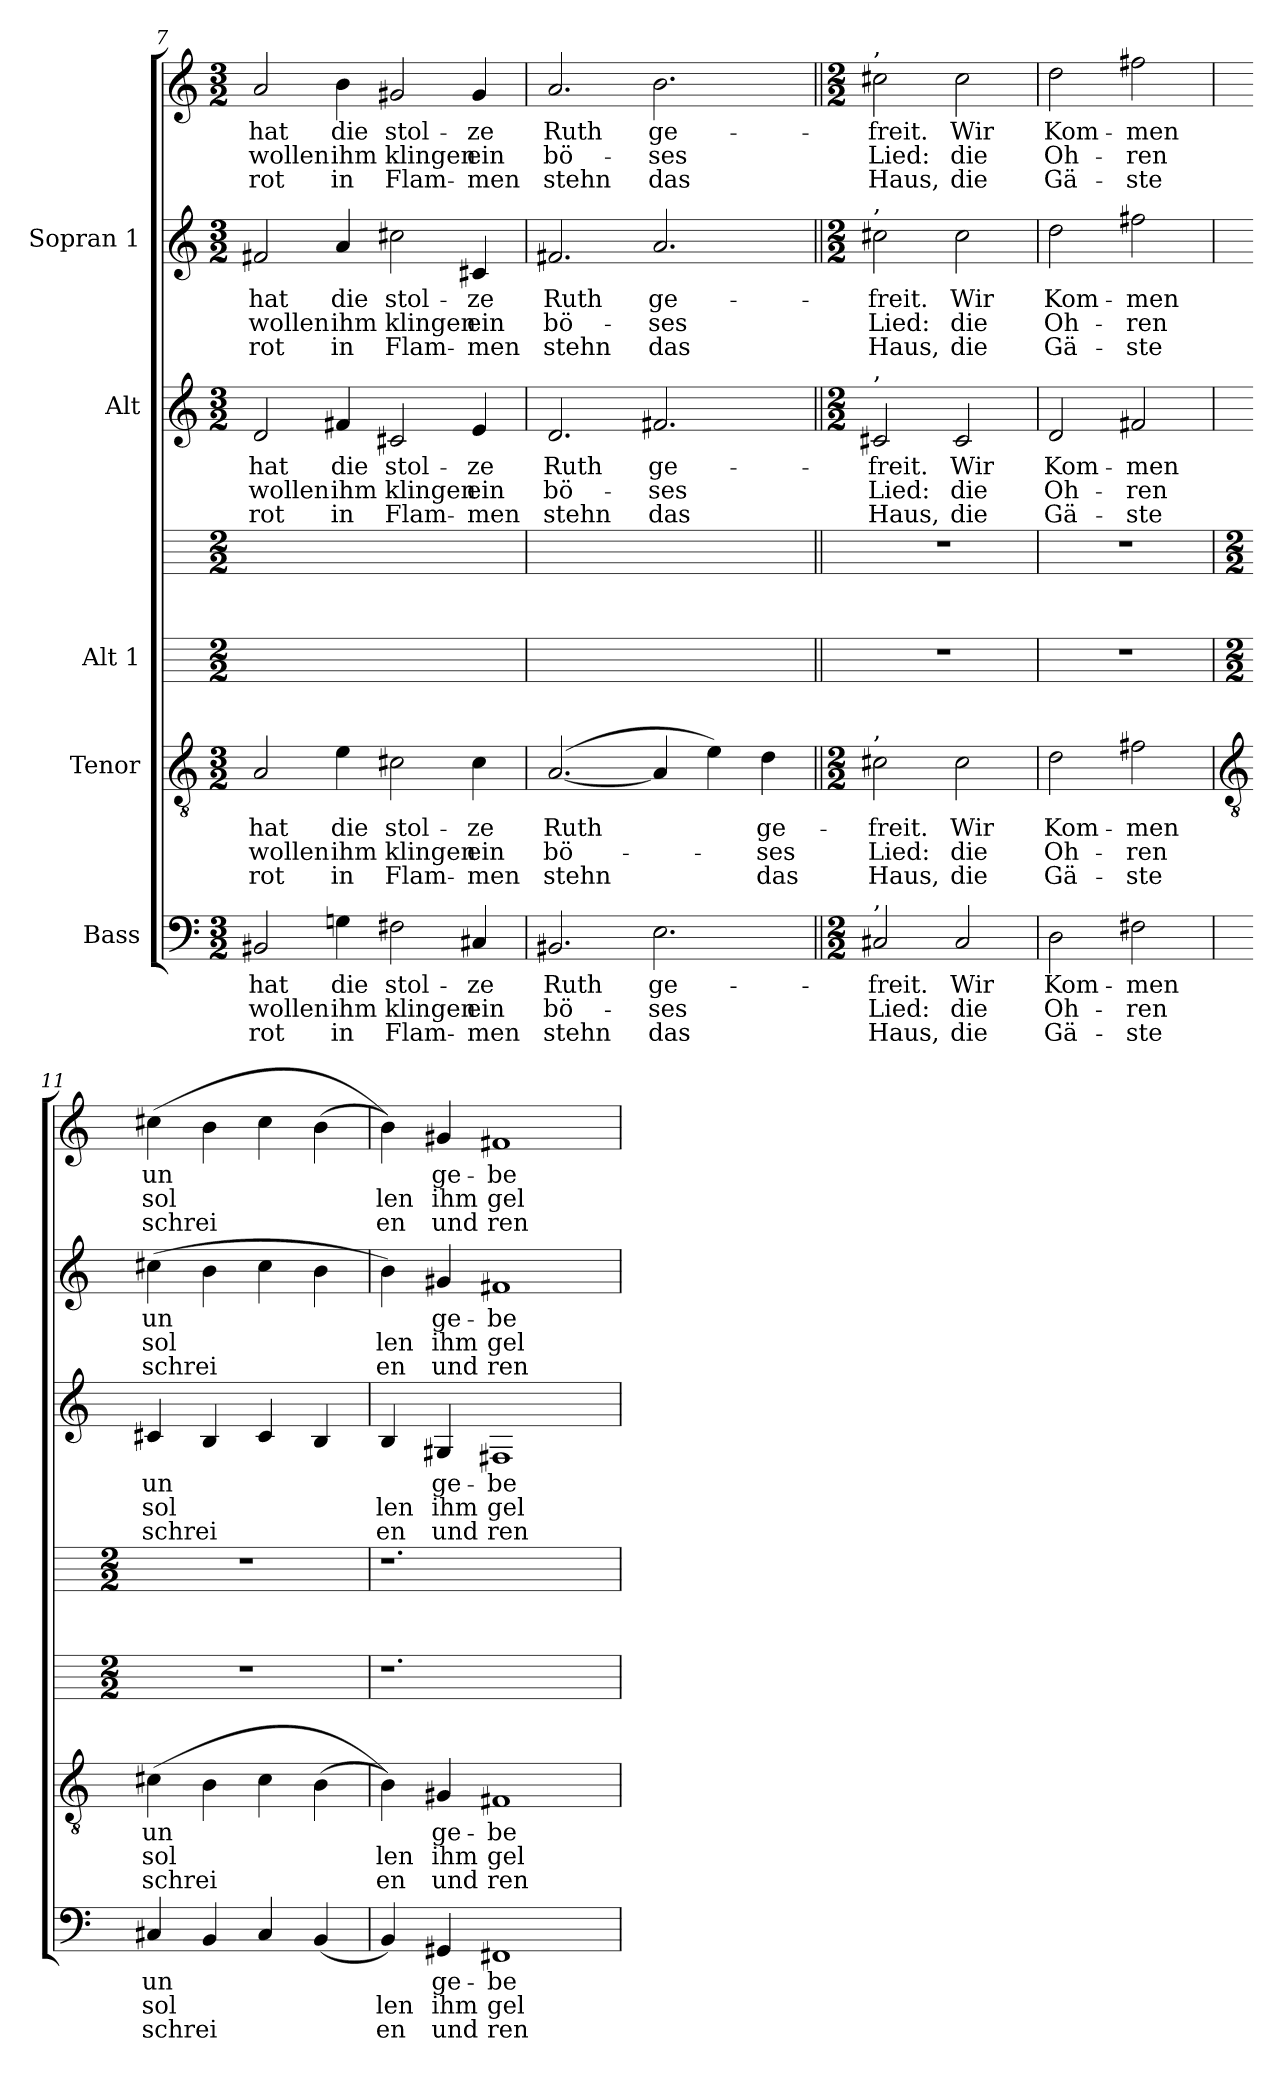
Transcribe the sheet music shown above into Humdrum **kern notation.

**kern	**text	**text	**text	**kern	**text	**text	**text	**kern	**kern	**kern	**text	**text	**text	**kern	**text	**text	**text	**kern	**text	**text	**text
*part5	*part5	*part5	*part5	*part4	*part4	*part4	*part4	*part3	*part3	*part2	*part2	*part2	*part2	*part1	*part1	*part1	*part1	*part1	*part1	*part1	*part1
*staff7	*staff7	*staff7	*staff7	*staff6	*staff6	*staff6	*staff6	*staff5	*staff4	*staff3	*staff3	*staff3	*staff3	*staff2	*staff2	*staff2	*staff2	*staff1	*staff1	*staff1	*staff1
*I"Bass	*	*	*	*I"Tenor	*	*	*	*I"Alt 1	*	*I"Alt	*	*	*	*I"Sopran 1	*	*	*	*	*	*	*
*clefF4	*	*	*	*clefGv2	*	*	*	*	*	*clefG2	*	*	*	*clefG2	*	*	*	*clefG2	*	*	*
*k[]	*	*	*	*k[]	*	*	*	*	*	*k[]	*	*	*	*k[]	*	*	*	*k[]	*	*	*
*C:	*	*	*	*C:	*	*	*	*	*	*C:	*	*	*	*C:	*	*	*	*C:	*	*	*
*M3/2	*	*	*	*M3/2	*	*	*	*M2/2	*M2/2	*M3/2	*	*	*	*M3/2	*	*	*	*M3/2	*	*	*
=7	=7	=7	=7	=7	=7	=7	=7	=7	=7	=7	=7	=7	=7	=7	=7	=7	=7	=7	=7	=7	=7
!	!LO:LY:b	!LO:LY:b	!LO:LY:b	!	!LO:LY:b	!LO:LY:b	!LO:LY:b	!	!	!	!LO:LY:b	!LO:LY:b	!LO:LY:b	!	!LO:LY:b	!LO:LY:b	!LO:LY:b	!	!LO:LY:b	!LO:LY:b	!LO:LY:b
2BB#X	hat	wollen	rot	2A	hat	wollen	rot	1.r	1.r	2d	hat	wollen	rot	2f#X	hat	wollen	rot	2a	hat	wollen	rot
!	!LO:LY:b	!LO:LY:b	!LO:LY:b	!	!LO:LY:b	!LO:LY:b	!LO:LY:b	!	!	!	!LO:LY:b	!LO:LY:b	!LO:LY:b	!	!LO:LY:b	!LO:LY:b	!LO:LY:b	!	!LO:LY:b	!LO:LY:b	!LO:LY:b
4Gn	die	ihm	in	4e	die	ihm	in	.	.	4f#X	die	ihm	in	4a	die	ihm	in	4b	die	ihm	in
!	!LO:LY:b	!LO:LY:b	!LO:LY:b	!	!LO:LY:b	!LO:LY:b	!LO:LY:b	!	!	!	!LO:LY:b	!LO:LY:b	!LO:LY:b	!	!LO:LY:b	!LO:LY:b	!LO:LY:b	!	!LO:LY:b	!LO:LY:b	!LO:LY:b
2F#X	stol-	-klingen	Flam-	2c#X	stol-	-klingen	Flam-	.	.	2c#X	stol-	-klingen	Flam-	2cc#X	stol-	-klingen	Flam-	2g#X	stol-	-klingen	Flam-
!	!LO:LY:b	!LO:LY:b	!LO:LY:b	!	!LO:LY:b	!LO:LY:b	!LO:LY:b	!	!	!	!LO:LY:b	!LO:LY:b	!LO:LY:b	!	!LO:LY:b	!LO:LY:b	!LO:LY:b	!	!LO:LY:b	!LO:LY:b	!LO:LY:b
4C#X	-ze	ein	men	4c#	-ze	ein	men	.	.	4e	-ze	ein	men	4c#X	-ze	ein	men	4g#	-ze	ein	men
=8	=8	=8	=8	=8	=8	=8	=8	=8	=8	=8	=8	=8	=8	=8	=8	=8	=8	=8	=8	=8	=8
!	!LO:LY:b	!LO:LY:b	!LO:LY:b	!	!LO:LY:b	!LO:LY:b	!LO:LY:b	!	!	!	!LO:LY:b	!LO:LY:b	!LO:LY:b	!	!LO:LY:b	!LO:LY:b	!LO:LY:b	!	!LO:LY:b	!LO:LY:b	!LO:LY:b
2.BB#X	Ruth	bö-	-stehn	(>[2.A	Ruth	bö-	-stehn	1.r	1.r	2.d	Ruth	bö-	-stehn	2.f#X	Ruth	bö-	-stehn	2.a	Ruth	bö-	-stehn
!	!LO:LY:b	!LO:LY:b	!LO:LY:b	!	!	!	!	!	!	!	!LO:LY:b	!LO:LY:b	!LO:LY:b	!	!LO:LY:b	!LO:LY:b	!LO:LY:b	!	!LO:LY:b	!LO:LY:b	!LO:LY:b
2.E	ge-	-ses	das	4A]	.	.	.	.	.	2.f#X	ge-	-ses	das	2.a	ge-	-ses	das	2.b	ge-	-ses	das
.	.	.	.	4e)	.	.	.	.	.	.	.	.	.	.	.	.	.	.	.	.	.
!	!	!	!	!	!LO:LY:b	!LO:LY:b	!LO:LY:b	!	!	!	!	!	!	!	!	!	!	!	!	!	!
.	.	.	.	4d	ge-	-ses	das	.	.	.	.	.	.	.	.	.	.	.	.	.	.
=9||	=9||	=9||	=9||	=9||	=9||	=9||	=9||	=9||	=9||	=9||	=9||	=9||	=9||	=9||	=9||	=9||	=9||	=9||	=9||	=9||	=9||
*M2/2	*	*	*	*M2/2	*	*	*	*	*	*M2/2	*	*	*	*M2/2	*	*	*	*M2/2	*	*	*
!	!	!	!	!	!	!	!	!	!	!	!	!	!	!	!	!	!	!LO:TX:a:t=,	!	!	!
!	!	!	!	!	!	!	!	!	!	!	!	!	!	!LO:TX:a:t=,	!	!	!	!	!	!	!
!	!	!	!	!	!	!	!	!	!	!LO:TX:a:t=,	!	!	!	!	!	!	!	!	!	!	!
!	!	!	!	!LO:TX:a:t=,	!	!	!	!	!	!	!	!	!	!	!	!	!	!	!	!	!
!LO:TX:a:t=,	!	!	!	!	!	!	!	!	!	!	!	!	!	!	!	!	!	!	!	!	!
!	!LO:LY:b	!LO:LY:b	!LO:LY:b	!	!LO:LY:b	!LO:LY:b	!LO:LY:b	!	!	!	!LO:LY:b	!LO:LY:b	!LO:LY:b	!	!LO:LY:b	!LO:LY:b	!LO:LY:b	!	!LO:LY:b	!LO:LY:b	!LO:LY:b
2C#X	freit.	Lied:	Haus,	2c#X	freit.	Lied:	Haus,	1r	1r	2c#X	freit.	Lied:	Haus,	2cc#X	freit.	Lied:	Haus,	2cc#X	freit.	Lied:	Haus,
!	!LO:LY:b	!LO:LY:b	!LO:LY:b	!	!LO:LY:b	!LO:LY:b	!LO:LY:b	!	!	!	!LO:LY:b	!LO:LY:b	!LO:LY:b	!	!LO:LY:b	!LO:LY:b	!LO:LY:b	!	!LO:LY:b	!LO:LY:b	!LO:LY:b
2C#	Wir	die	die	2c#	Wir	die	die	.	.	2c#	Wir	die	die	2cc#	Wir	die	die	2cc#	Wir	die	die
=10	=10	=10	=10	=10	=10	=10	=10	=10	=10	=10	=10	=10	=10	=10	=10	=10	=10	=10	=10	=10	=10
!	!LO:LY:b	!LO:LY:b	!LO:LY:b	!	!LO:LY:b	!LO:LY:b	!LO:LY:b	!	!	!	!LO:LY:b	!LO:LY:b	!LO:LY:b	!	!LO:LY:b	!LO:LY:b	!LO:LY:b	!	!LO:LY:b	!LO:LY:b	!LO:LY:b
2D	Kom-	-Oh-	-Gä-	2d	Kom-	-Oh-	-Gä-	1r	1r	2d	Kom-	-Oh-	-Gä-	2dd	Kom-	-Oh-	-Gä-	2dd	Kom-	-Oh-	-Gä-
!	!LO:LY:b	!LO:LY:b	!LO:LY:b	!	!LO:LY:b	!LO:LY:b	!LO:LY:b	!	!	!	!LO:LY:b	!LO:LY:b	!LO:LY:b	!	!LO:LY:b	!LO:LY:b	!LO:LY:b	!	!LO:LY:b	!LO:LY:b	!LO:LY:b
2F#X	-men	ren	ste	2f#X	-men	ren	ste	.	.	2f#X	-men	ren	ste	2ff#X	-men	ren	ste	2ff#X	-men	ren	ste
!!LO:LB:g=z
=11	=11	=11	=11	=11	=11	=11	=11	=11	=11	=11	=11	=11	=11	=11	=11	=11	=11	=11	=11	=11	=11
*	*	*	*	*clefGv2	*	*	*	*	*	*	*	*	*	*	*	*	*	*	*	*	*
*	*	*	*	*	*	*	*	*M2/2	*M2/2	*	*	*	*	*	*	*	*	*	*	*	*
!	!LO:LY:b	!LO:LY:b	!LO:LY:b	!	!LO:LY:b	!LO:LY:b	!LO:LY:b	!	!	!	!LO:LY:b	!LO:LY:b	!LO:LY:b	!	!LO:LY:b	!LO:LY:b	!LO:LY:b	!	!LO:LY:b	!LO:LY:b	!LO:LY:b
4C#X	un	sol	schrei	(>4c#X	un	sol	schrei	1r	1r	4c#X	un	sol	schrei	(<4cc#X	un	sol	schrei	(>4cc#X	un	sol	schrei
4BB	.	.	.	4B	.	.	.	.	.	4B	.	.	.	4b	.	.	.	4b	.	.	.
4C#	.	.	.	4c#	.	.	.	.	.	4c#	.	.	.	4cc#	.	.	.	4cc#	.	.	.
(<4BB	.	.	.	(>4B	.	.	.	.	.	4B	.	.	.	4b	.	.	.	(>4b	.	.	.
=12	=12	=12	=12	=12	=12	=12	=12	=12	=12	=12	=12	=12	=12	=12	=12	=12	=12	=12	=12	=12	=12
!	!	!LO:LY:b	!LO:LY:b	!	!	!LO:LY:b	!LO:LY:b	!	!	!	!	!LO:LY:b	!LO:LY:b	!	!	!LO:LY:b	!LO:LY:b	!	!	!LO:LY:b	!LO:LY:b
4BB)	.	len	en	4B))	.	len	en	1.r	1.r	4B	.	len	en	4b)	.	-len	en	4b))	.	len	en
!	!LO:LY:b	!LO:LY:b	!LO:LY:b	!	!LO:LY:b	!LO:LY:b	!LO:LY:b	!	!	!	!LO:LY:b	!LO:LY:b	!LO:LY:b	!	!LO:LY:b	!LO:LY:b	!LO:LY:b	!	!LO:LY:b	!LO:LY:b	!LO:LY:b
4GG#X	ge-	-ihm	und	4G#X	ge-	-ihm	und	.	.	4G#X	ge-	-ihm	und	4g#X	ge-	-ihm	und	4g#X	ge-	-ihm	und
!	!LO:LY:b	!LO:LY:b	!LO:LY:b	!	!LO:LY:b	!LO:LY:b	!LO:LY:b	!	!	!	!LO:LY:b	!LO:LY:b	!LO:LY:b	!	!LO:LY:b	!LO:LY:b	!LO:LY:b	!	!LO:LY:b	!LO:LY:b	!LO:LY:b
1FF#X	be-	-gel-	-ren-	1F#X	be-	-gel-	-ren-	.	.	1F#X	be-	-gel-	-ren-	1f#X	be-	-gel-	-ren-	1f#X	be-	-gel-	-ren-
=	=	=	=	=	=	=	=	=	=	=	=	=	=	=	=	=	=	=	=	=	=
*-	*-	*-	*-	*-	*-	*-	*-	*-	*-	*-	*-	*-	*-	*-	*-	*-	*-	*-	*-	*-	*-
